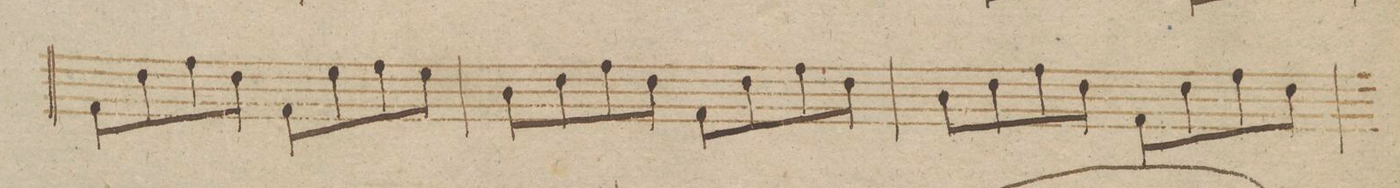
**kern	**dynam
*I"Viola.	*
*clefC3	*
*k[b-]	*
*met(c)	*
*M4/4	*
8G\L	.
8e\	.
8g\	.
8e\J	.
8G\L	.
8f\	.
8g\	.
8f\J	.
=65	=65
8c\L	.
8e\	.
8g\	.
8e\J	.
8G\L	.
8e\	.
8g\	.
8e\J	.
=66	=66
8c\L	.
8e\	.
8g\	.
8e\J	.
8G\L	.
8e\	.
8g\	.
8e\J	.
=67	=67
*-	*-
